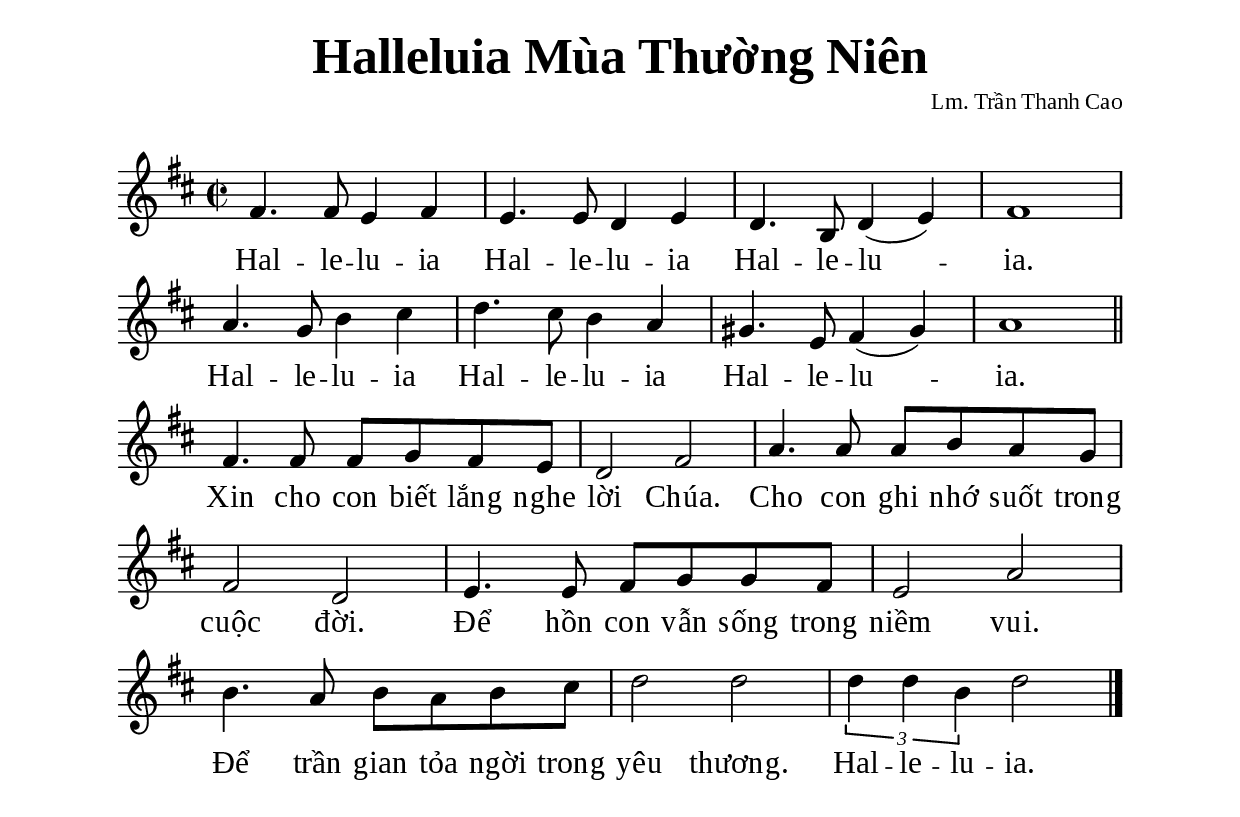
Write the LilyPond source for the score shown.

% Cài đặt chung
\version "2.20.0"
\include "english.ly"

\header {
  title = \markup { \fontsize #3 "Halleluia Mùa Thường Niên" }
  poet = " "
  composer = "Lm. Trần Thanh Cao"
  arranger = " "
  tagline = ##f
}

\paper {
  #(set-paper-size "a4")
  top-margin = 15\mm
  bottom-margin = 15\mm
  left-margin = 20\mm
  right-margin = 20\mm
  indent = #0
  #(define fonts
    (make-pango-font-tree
      "Liberation Serif"
      "Liberation Serif"
      "Liberation Serif"
      (/ 20 20)))
  page-count = #1
}

% Nhạc phiên khúc
nhacPhienKhucMot = \relative c' {
  fs4. fs8 e4 fs |
  e4. e8 d4 e |
  d4. b8 d4 (e) |
  fs1 \break
  a4. g8 b4 cs |
  d4. cs8 b4 a |
  gs4. e8 fs4 (gs) |
  a1 \bar "||" \break
  fs4. fs8 fs g fs e |
  d2 fs |
  a4. a8 a b a g |
  fs2 d |
  e4. e8 fs g g fs |
  e2 a |
  b4. a8 b a b cs |
  d2 d |
  \tuplet 3/2 { d4 d b } d2 \bar "|."
}

% Lời phiên khúc
loiPhienKhucMot = \lyricmode {
  Hal -- le -- lu -- ia Hal -- le -- lu -- ia Hal -- le -- lu -- ia.
  Hal -- le -- lu -- ia Hal -- le -- lu -- ia Hal -- le -- lu -- ia.
  Xin cho con biết lắng nghe lời Chúa.
  Cho con ghi nhớ suốt trong cuộc đời.
  Để hồn con vẫn sống trong niềm vui.
  Để trần gian tỏa ngời trong yêu thương.
  Hal -- le -- lu -- ia.
}


% Dàn trang
\score {
  \new ChoirStaff <<
    \new Staff = phienKhuc \with {
        \magnifyStaff #(magstep +1)
      }
      <<
      \new Voice = beSop {
        \key d \major \time 2/2 \nhacPhienKhucMot
      }
    >>
    \new Lyrics \lyricsto beSop \loiPhienKhucMot
  >>
  \layout {
    \override Lyrics.LyricText.font-size = #+3
    \override Lyrics.LyricSpace.minimum-distance = #1.0
    \override Score.BarNumber.break-visibility = ##(#f #f #f)
  } 
}
